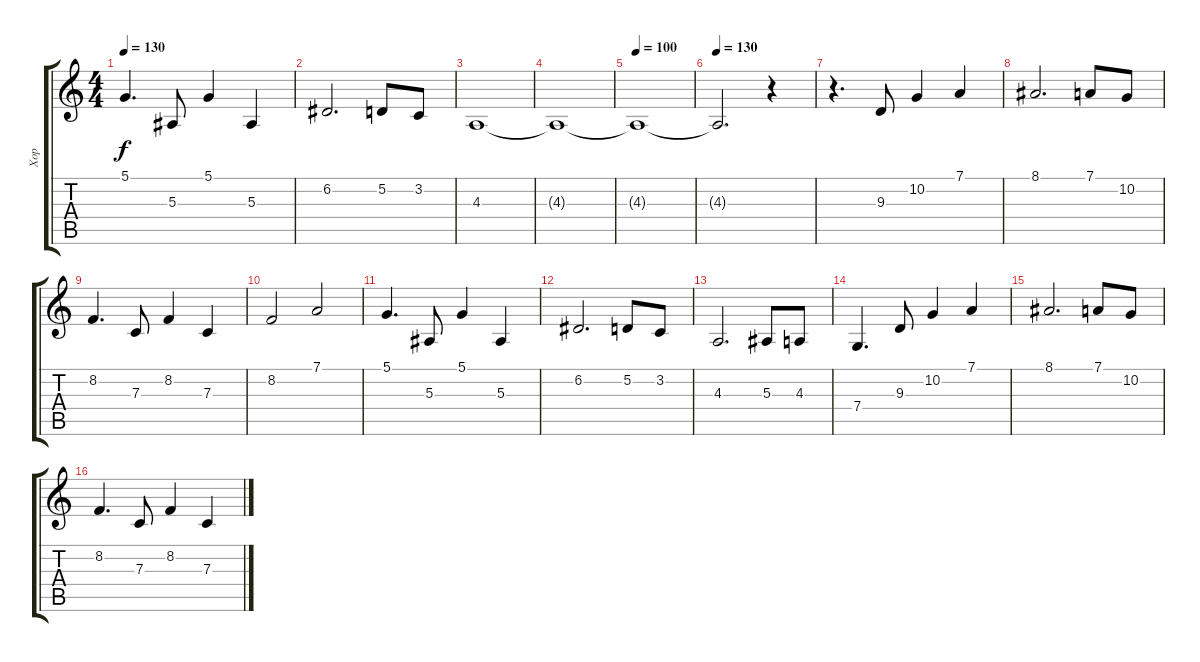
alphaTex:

\track ("Хор" "Хор") {instrument choiraahs}
\staff {score tabs}
\tuning (D4 A3 F3 C3 G2 D2) {hide}
\ts (4 4)
\tempo 130
\clef g2
\ks c
5.1.4{d dy f} 5.3.8 5.1.4 5.3.4 |
6.2.2{d} 5.2.8 3.2.8 |
4.3.1 |
4.3{t}.1 |
\tempo 100
4.3{t}.1 |
\tempo 130
4.3{t}.2{d} r.4 |
r.4{d} 9.3.8 10.2.4 7.1.4 |
8.1.2{d} 7.1.8 10.2.8 |
8.2.4{d} 7.3.8 8.2.4 7.3.4 |
8.2.2 7.1.2 |
5.1.4{d} 5.3.8 5.1.4 5.3.4 |
6.2.2{d} 5.2.8 3.2.8 |
4.3.2{d} 5.3.8 4.3.8 |
7.4.4{d} 9.3.8 10.2.4 7.1.4 |
8.1.2{d} 7.1.8 10.2.8 |
8.2.4{d} 7.3.8 8.2.4 7.3.4
